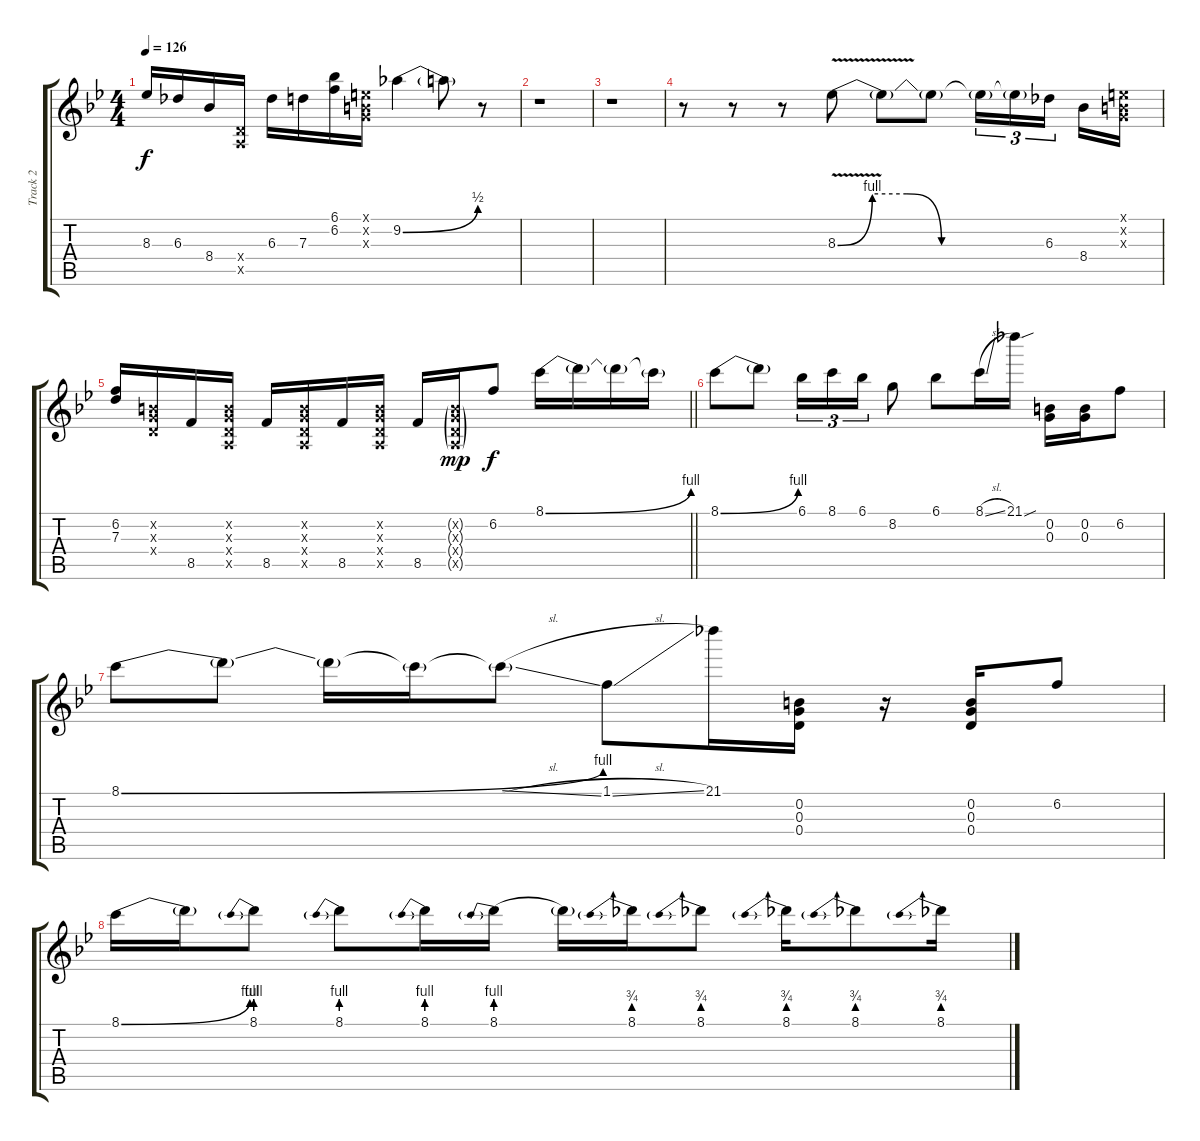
\track ("Track 2" "Track 2") {instrument overdrivenguitar}
\staff {score tabs}
\tuning (E4 B3 G3 D3 A2 E2) {hide}
\ts (4 4)
\tempo 126
\clef g2
\ks bb
8.3.16{dy f} 6.3.16 8.4.16 (0.4{x} 0.5{x}).16 6.3.16 7.3.16 (6.1 6.2).16 (0.1{x} 0.2{x} 0.3{x}).16 9.2{be (bend 0 0 60 2)}.4 9.2{t}.8 r.8 |
r.1 |
r.1 |
r.8 r.8 r.8 8.3{be (custom 0 0 10 4 20 4 30 0 60 0) v}.8 8.3{t}.8 8.3{t}.8 8.3{t}.16{tu (3 2)} 8.3{t}.16{tu (3 2)} 6.3.16{tu (3 2) beam splitsecondary} 8.4.16 (0.1{x} 0.2{x} 0.3{x}).16 |
\barLineRight lightlight
(6.2 7.3).16 (0.2{x} 0.3{x} 0.4{x}).16 8.5.16 (0.2{x} 0.3{x} 0.4{x} 0.5{x}).16 8.5.16 (0.2{x} 0.3{x} 0.4{x} 0.5{x}).16 8.5.16 (0.2{x} 0.3{x} 0.4{x} 0.5{x}).16 8.5.16 (0.2{g x} 0.3{g x} 0.4{g x} 0.5{g x}).16{dy mp} 6.2.8{dy f} 8.1{be (bend 0 0 60 4)}.16 8.1{t}.16 8.1{t}.16 8.1{t}.16 |
8.1{be (bend 0 0 60 4)}.8 8.1{t}.8 6.1.16{tu (3 2)} 8.1.16{tu (3 2)} 6.1.16{tu (3 2)} 8.2.8 6.1.8 8.1{sl}.16 21.1{sou}.16 (0.2 0.3).16 (0.2 0.3).16 6.2.8 |
8.1{be (bend 0 0 60 4)}.8 8.1{t}.8 8.1{t}.16 8.1{t}.16 8.1{sl t}.8 1.1{sl}.8 21.1.16 (0.2 0.3 0.4).16 r.16 (0.2 0.3 0.4).16 6.2.8 |
8.1{be (bend 0 0 60 4)}.16 8.1{t}.16 8.1{be (prebend 0 4 60 4)}.8 8.1{be (prebend 0 4 60 4)}.8 8.1{be (prebend 0 4 60 4)}.16 8.1{be (prebend 0 4 60 4)}.16 8.1{t}.16 8.1{be (prebend 0 3 60 3)}.16 8.1{be (prebend 0 3 60 3)}.8 8.1{be (prebend 0 3 60 3)}.16 8.1{be (prebend 0 3 60 3)}.8 8.1{be (prebend 0 3 60 3)}.16
